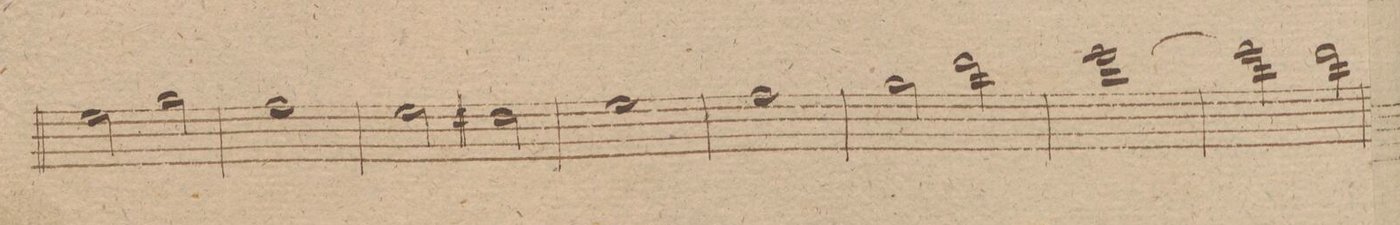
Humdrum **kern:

**kern	**dynam
*I"Flauto 1mo	*
*clefG2	*
*k[f#]	*
*met(c|)	*
*M2/2	*
2ee\	.
2gg\	.
=279	=279
1ff#\	.
=280	=280
2ee\	.
2dd#X\	.
=281	=281
1ee\	.
=282	=282
1ff#\	.
=283	=283
2gg\	.
2ddd\	.
=284	=284
[1eee\	.
=285	=285
2eee\]	.
2ddd\	.
=286	=286
*-	*-
